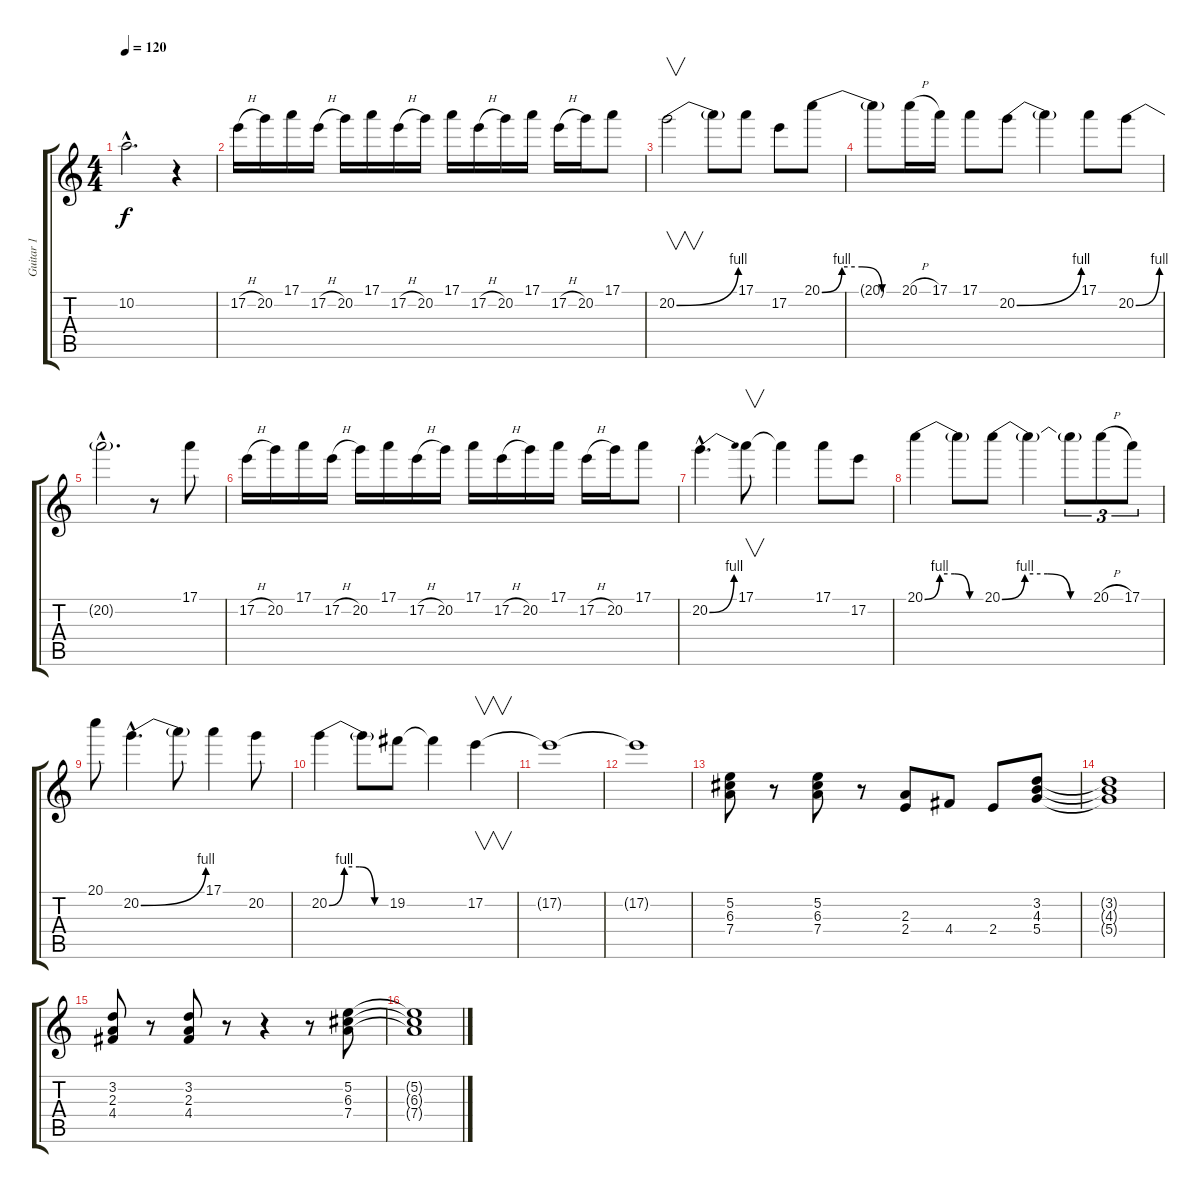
\track ("Guitar 1" "Guitar 1") {instrument distortionguitar}
\staff {score tabs}
\tuning (E4 B3 G3 D3 A2 E2) {hide}
\ts (4 4)
\tempo 120
\clef g2
\ks c
10.2{hac t}.2{d dy f} r.4 |
17.2{h}.16 20.2.16 17.1.16 17.2{h}.16 20.2.16 17.1.16 17.2{h}.16 20.2.16 17.1.16 17.2{h}.16 20.2.16 17.1.16 17.2{h}.16 20.2.16 17.1.8 |
20.2{be (bend 0 0 60 4)}.2{v} 20.2{t}.8 17.1.8 17.2.8 20.1{be (custom 0 0 15 4 30 4 45 0 60 0)}.8 |
20.1{t}.8 20.1{h}.16 17.1.16 17.1.8 20.2{be (bend 0 0 60 4)}.8 20.2{t}.4 17.1.8 20.2{be (bend 0 0 60 4)}.8 |
20.2{hac t}.2{d} r.8 17.1.8 |
17.2{h}.16 20.2.16 17.1.16 17.2{h}.16 20.2.16 17.1.16 17.2{h}.16 20.2.16 17.1.16 17.2{h}.16 20.2.16 17.1.16 17.2{h}.16 20.2.16 17.1.8 |
20.2{be (bend 0 0 60 4) hac}.4{d} 17.1.8{v} 17.1{t}.4 17.1.8 17.2.8 |
20.1{be (custom 0 0 15 4 30 4 45 0 60 0)}.4 20.1{t}.8 20.1{be (custom 0 0 15 4 30 4 45 0 60 0)}.8 20.1{t}.4 20.1{t}.8{tu (3 2)} 20.1{h}.8{tu (3 2)} 17.1.8{tu (3 2)} |
20.1.8 20.2{be (bend 0 0 60 4) hac}.4{d} 20.2{t}.8 17.1.4 20.2.8 |
20.2{be (custom 0 0 15 4 30 4 45 0 60 0)}.4 20.2{t}.8 19.2.8 19.2{t}.4 17.2.4{v} |
17.2{t}.1 |
17.2{t}.1 |
(5.2 6.3 7.4).8 r.8 (5.2 6.3 7.4).8 r.8 (2.3 2.4).8 4.4.8 2.4.8 (3.2 4.3 5.4).8 |
(3.2{t} 4.3{t} 5.4{t}).1 |
(3.2 2.3 4.4).8 r.8 (3.2 2.3 4.4).8 r.8 r.4 r.8 (5.2 6.3 7.4).8 |
(5.2{t} 6.3{t} 7.4{t}).1
